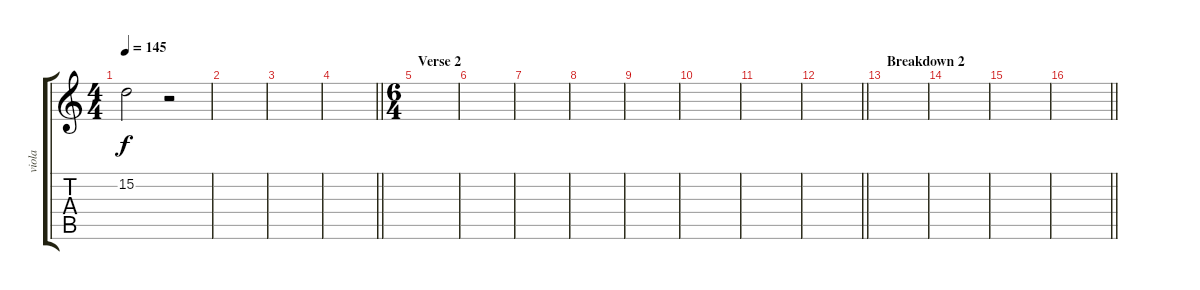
\track ("viola" "viola") {instrument viola}
\staff {score tabs}
\tuning (E4 B3 G3 D3 A2 D2) {hide}
\ts (4 4)
\tempo 145
\clef g2
\ks c
15.2.2{dy f} r.2 |
|
|
\barLineRight lightlight
|
\ts (6 4)
\section ("" "Verse 2")
|
|
|
|
|
|
|
\barLineRight lightlight
|
\section ("" "Breakdown 2")
|
|
|
\barLineRight lightlight
